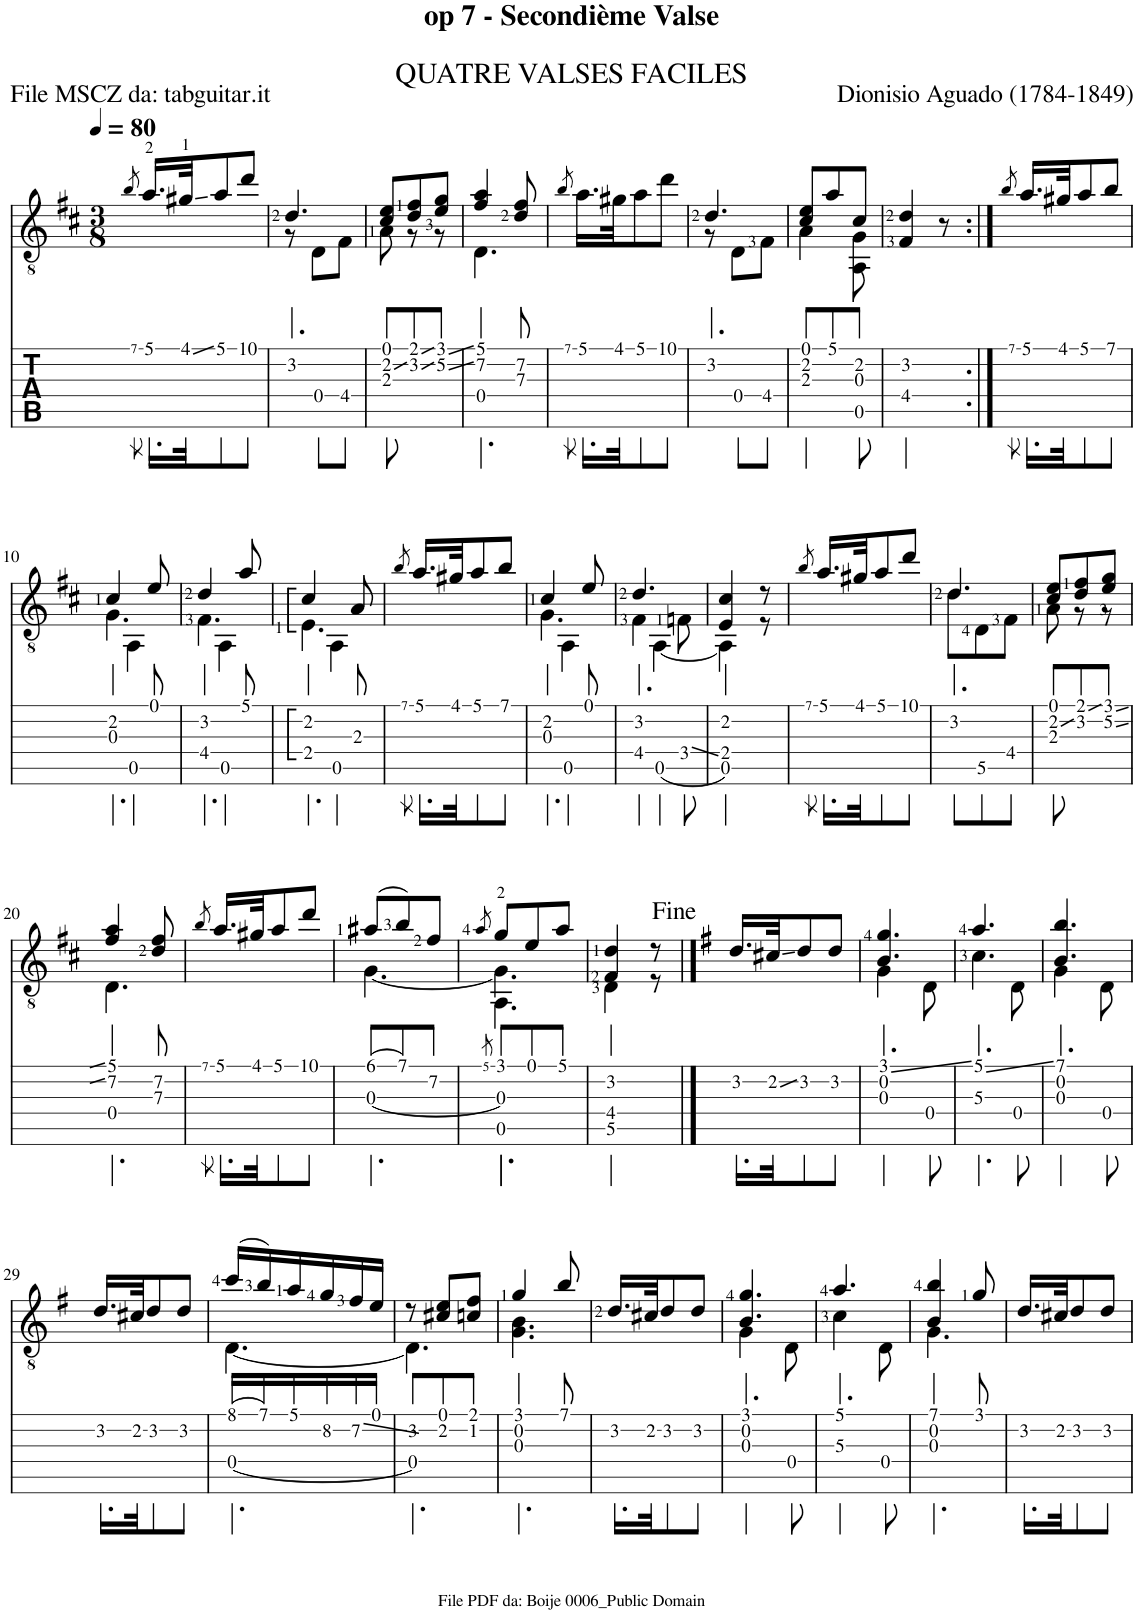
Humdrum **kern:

**kern	**kern
*part2	*part1
*staff2	*staff1
*I"Chitarra classica (Intavolatura)	*I"Guitar
*stria6	*
*	*clefGv2
*k[f#c#]	*k[f#c#]
*M3/8	*M3/8
*MM80	*MM80
=1	=1
8qb\	8qb/
16.a\LL	16.a/LL
32g#X\JK	32g#X/JK
8a\	8a/
8dd\J	8dd/J
=2	=2
*^	*^
4.d/	8r	4.d/	8r
.	8D\L	.	8D\L
.	8F#\J	.	8F#\J
=3	=3	=3	=3
8c#/ 8e/L	8A\	8c#/ 8e/L	8A\
8d/ 8f#/	8r	8d/ 8f#/	8r
8e/ 8g/J	8r	8e/ 8g/J	8r
=4	=4	=4	=4
4f#/ 4a/	4.D\	4f#/ 4a/	4.D\
8d/ 8f#/	.	8d/ 8f#/	.
*v	*v	*	*
*	*v	*v
=5	=5
8qb\	8qb/
16.a\LL	16.a\LL
32g#X\JK	32g#X\JK
8a\	8a\
8dd\J	8dd\J
=6	=6
*^	*^
4.d/	8r	4.d/	8r
.	8D\L	.	8D\L
.	8F#\J	.	8F#\J
=7	=7	=7	=7
8c#/ 8e/L	4A\	8c#/ 8e/L	4A\
8a/	.	8a/	.
8c#/J	8AA\ 8G\	8c#/J	8AA\ 8G\
*v	*v	*	*
*	*v	*v
=8	=8
4F#\ 4d\	4F#/ 4d/
8r	8r
=9:|!	=9:|!
8qb\	8qb/
16.a\LL	16.a/LL
32g#X\JK	32g#X/JK
8a\	8a/
8b\J	8b/J
!!LO:LB:g=z
=10	=10
*^	*^
*	*^	*	*^
4c#/	4.G\	8ryy	4c#/	4.G\	8ryy
.	.	4AA\	.	.	4AA\
8e/	.	.	8e/	.	.
=11	=11	=11	=11	=11	=11
4d/	4.F#\	8ryy	4d/	4.F#\	8ryy
.	.	4AA\	.	.	4AA\
8a/	.	.	8a/	.	.
=12	=12	=12	=12	=12	=12
4c#/	4.E::\	8ryy	4c#/	4.E::\	8ryy
.	.	4AA\	.	.	4AA\
8A/	.	.	8A/	.	.
*v	*v	*v	*	*	*
*	*v	*v	*v
=13	=13
8qb\	8qb/
16.a\LL	16.a/LL
32g#X\JK	32g#X/JK
8a\	8a/
8b\J	8b/J
=14	=14
*^	*^
*	*^	*	*^
4c#/	4.G\	8ryy	4c#/	4.G\	8ryy
.	.	4AA\	.	.	4AA\
8e/	.	.	8e/	.	.
=15	=15	=15	=15	=15	=15
4.d/	4F#\	8ryy	4.d/	4F#\	8ryy
.	.	[4AA\	.	.	[4AA\
.	8Fn\	.	.	8Fn\	.
*	*v	*v	*	*	*
*	*	*	*v	*v
=16	=16	=16	=16
4E/ 4c#/	4AA\]	4E/ 4c#/	4AA\]
8r	8r	8r	8r
*v	*v	*	*
*	*v	*v
=17	=17
8qb\	8qb/
16.a\LL	16.a/LL
32g#X\JK	32g#X/JK
8a\	8a/
8dd\J	8dd/J
=18	=18
*^	*^
4.d/	8d\L	4.d/	8d\L
.	8D\	.	8D\
.	8F#\J	.	8F#\J
=19	=19	=19	=19
8c#/ 8e/L	8A\	8c#/ 8e/L	8A\
8d/ 8f#/	8r	8d/ 8f#/	8r
8e/ 8g/J	8r	8e/ 8g/J	8r
!!LO:LB:g=z	!!
=20	=20	=20	=20
4f#/ 4a/	4.D\	4f#/ 4a/	4.D\
8d/ 8f#/	.	8d/ 8f#/	.
*v	*v	*	*
*	*v	*v
=21	=21
8qb\	8qb/
16.a\LL	16.a/LL
32g#X\JK	32g#X/JK
8a\	8a/
8dd\J	8dd/J
=22	=22
*^	*^
(8a#X/L	[4.G\	(8a#X/L	[4.G\
8b/)	.	8b/)	.
8f#/J	.	8f#/J	.
*v	*v	*	*
*	*v	*v
=23	=23
8qa/	8qa/
*^	*^
*	*^	*	*^
8g/L	4.G\]	4.AA\	8g/L	4.G\]	4.AA\
8e/	.	.	8e/	.	.
8a/J	.	.	8a/J	.	.
*	*v	*v	*	*	*
*	*	*	*v	*v
=24	=24	=24	=24
4F#/ 4d/	4D\	4F#/ 4d/	4D\
8r	8r	8r	8r
*v	*v	*	*
*	*v	*v
==25	==25
*k[f#]	*k[f#]
16.d\LL	16.d/LL
32c#X\JK	32c#X/JK
8d\	8d/
8d\J	8d/J
=26	=26
*^	*^
4.B/ 4.g/	4G\	4.B/ 4.g/	4G\
.	8D\	.	8D\
=27	=27	=27	=27
*	*^	*	*^
4.a/	4.c\	4ryy	4.a/	4.c\	4ryy
.	.	8D\	.	.	8D\
*	*v	*v	*	*	*
*	*	*	*v	*v
=28	=28	=28	=28
4.B/ 4.b/	4G\	4.B/ 4.b/	4G\
.	8D\	.	8D\
*v	*v	*	*
*	*v	*v
!!LO:LB:g=z
=29	=29
16.d\LL	16.d/LL
32c#X\JK	32c#X/JK
8d\	8d/
8d\J	8d/J
=30	=30
*^	*^
(16cc/LL	[4.D\	(16cc/LL	[4.D\
16b/)	.	16b/)	.
16a/	.	16a/	.
16g/	.	16g/	.
16f#/	.	16f#/	.
16e/JJ	.	16e/JJ	.
=31	=31	=31	=31
8d/L	4.D\]	8r	4.D\]
8c#X/ 8e/	.	8c#X/ 8e/L	.
8cn/ 8f#/J	.	8cn/ 8f#/J	.
=32	=32	=32	=32
4g/	4.G\ 4.B\	4g/	4.G\ 4.B\
8b/	.	8b/	.
*v	*v	*	*
*	*v	*v
=33	=33
16.d\LL	16.d/LL
32c#X\JK	32c#X/JK
8d\	8d/
8d\J	8d/J
=34	=34
*^	*^
4.B/ 4.g/	4G\	4.B/ 4.g/	4G\
.	8D\	.	8D\
=35	=35	=35	=35
4.a/	4c\	4.a/	4c\
.	8D\	.	8D\
=36	=36	=36	=36
4B/ 4b/	4.G\	4B/ 4b/	4.G\
8g/	.	8g/	.
*v	*v	*	*
*	*v	*v
=37	=37
16.d\LL	16.d/LL
32c#X\JK	32c#X/JK
8d\	8d/
8d\J	8d/J
=	=
*-	*-
